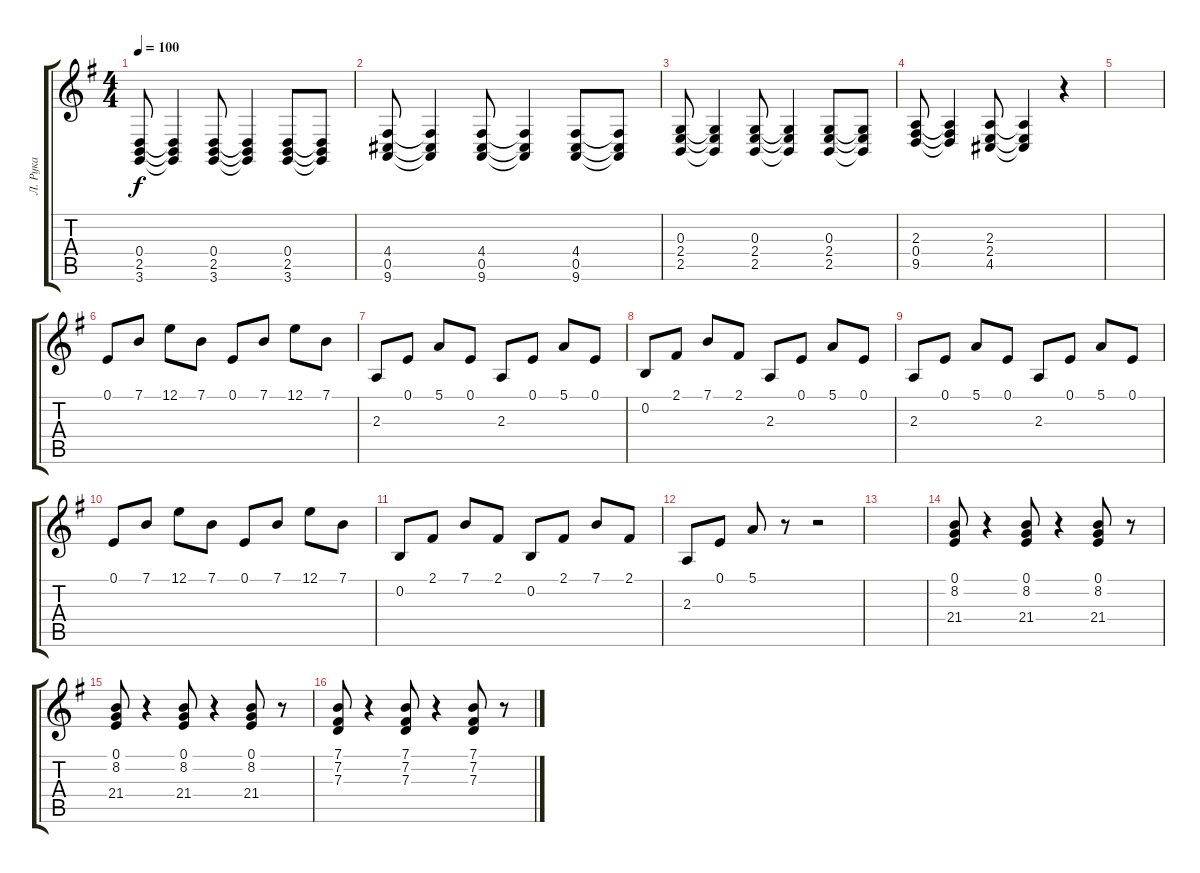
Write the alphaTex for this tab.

\track ("Л. Рука" "Л. Рука") {instrument synthbrass2}
\staff {score tabs}
\tuning (E4 B3 G3 D3 A2 E2) {hide}
\ts (4 4)
\tempo 100
\clef g2
\ks g
(0.4 2.5 3.6).8{dy f} (0.4{t} 2.5{t} 3.6{t}).4 (0.4 2.5 3.6).8 (0.4{t} 2.5{t} 3.6{t}).4 (0.4 2.5 3.6).8 (0.4{t} 2.5{t} 3.6{t}).8 |
(4.4 0.5 9.6).8 (4.4{t} 0.5{t} 9.6{t}).4 (4.4 0.5 9.6).8 (4.4{t} 0.5{t} 9.6{t}).4 (4.4 0.5 9.6).8 (4.4{t} 0.5{t} 9.6{t}).8 |
(0.3 2.4 2.5).8 (0.3{t} 2.4{t} 2.5{t}).4 (0.3 2.4 2.5).8 (0.3{t} 2.4{t} 2.5{t}).4 (0.3 2.4 2.5).8 (0.3{t} 2.4{t} 2.5{t}).8 |
(2.3 0.4 9.5).8 (2.3{t} 0.4{t} 9.5{t}).4 (2.3 2.4 4.5).8 (2.3{t} 2.4{t} 4.5{t}).4 r.4 |
|
0.1.8 7.1.8 12.1.8 7.1.8 0.1.8 7.1.8 12.1.8 7.1.8 |
2.3.8 0.1.8 5.1.8 0.1.8 2.3.8 0.1.8 5.1.8 0.1.8 |
0.2.8 2.1.8 7.1.8 2.1.8 2.3.8 0.1.8 5.1.8 0.1.8 |
2.3.8 0.1.8 5.1.8 0.1.8 2.3.8 0.1.8 5.1.8 0.1.8 |
0.1.8 7.1.8 12.1.8 7.1.8 0.1.8 7.1.8 12.1.8 7.1.8 |
0.2.8 2.1.8 7.1.8 2.1.8 0.2.8 2.1.8 7.1.8 2.1.8 |
2.3.8 0.1.8 5.1.8 r.8 r.2 |
|
(0.1 8.2 21.4).8 r.4 (0.1 8.2 21.4).8 r.4 (0.1 8.2 21.4).8 r.8 |
(0.1 8.2 21.4).8 r.4 (0.1 8.2 21.4).8 r.4 (0.1 8.2 21.4).8 r.8 |
(7.1 7.2 7.3).8 r.4 (7.1 7.2 7.3).8 r.4 (7.1 7.2 7.3).8 r.8
